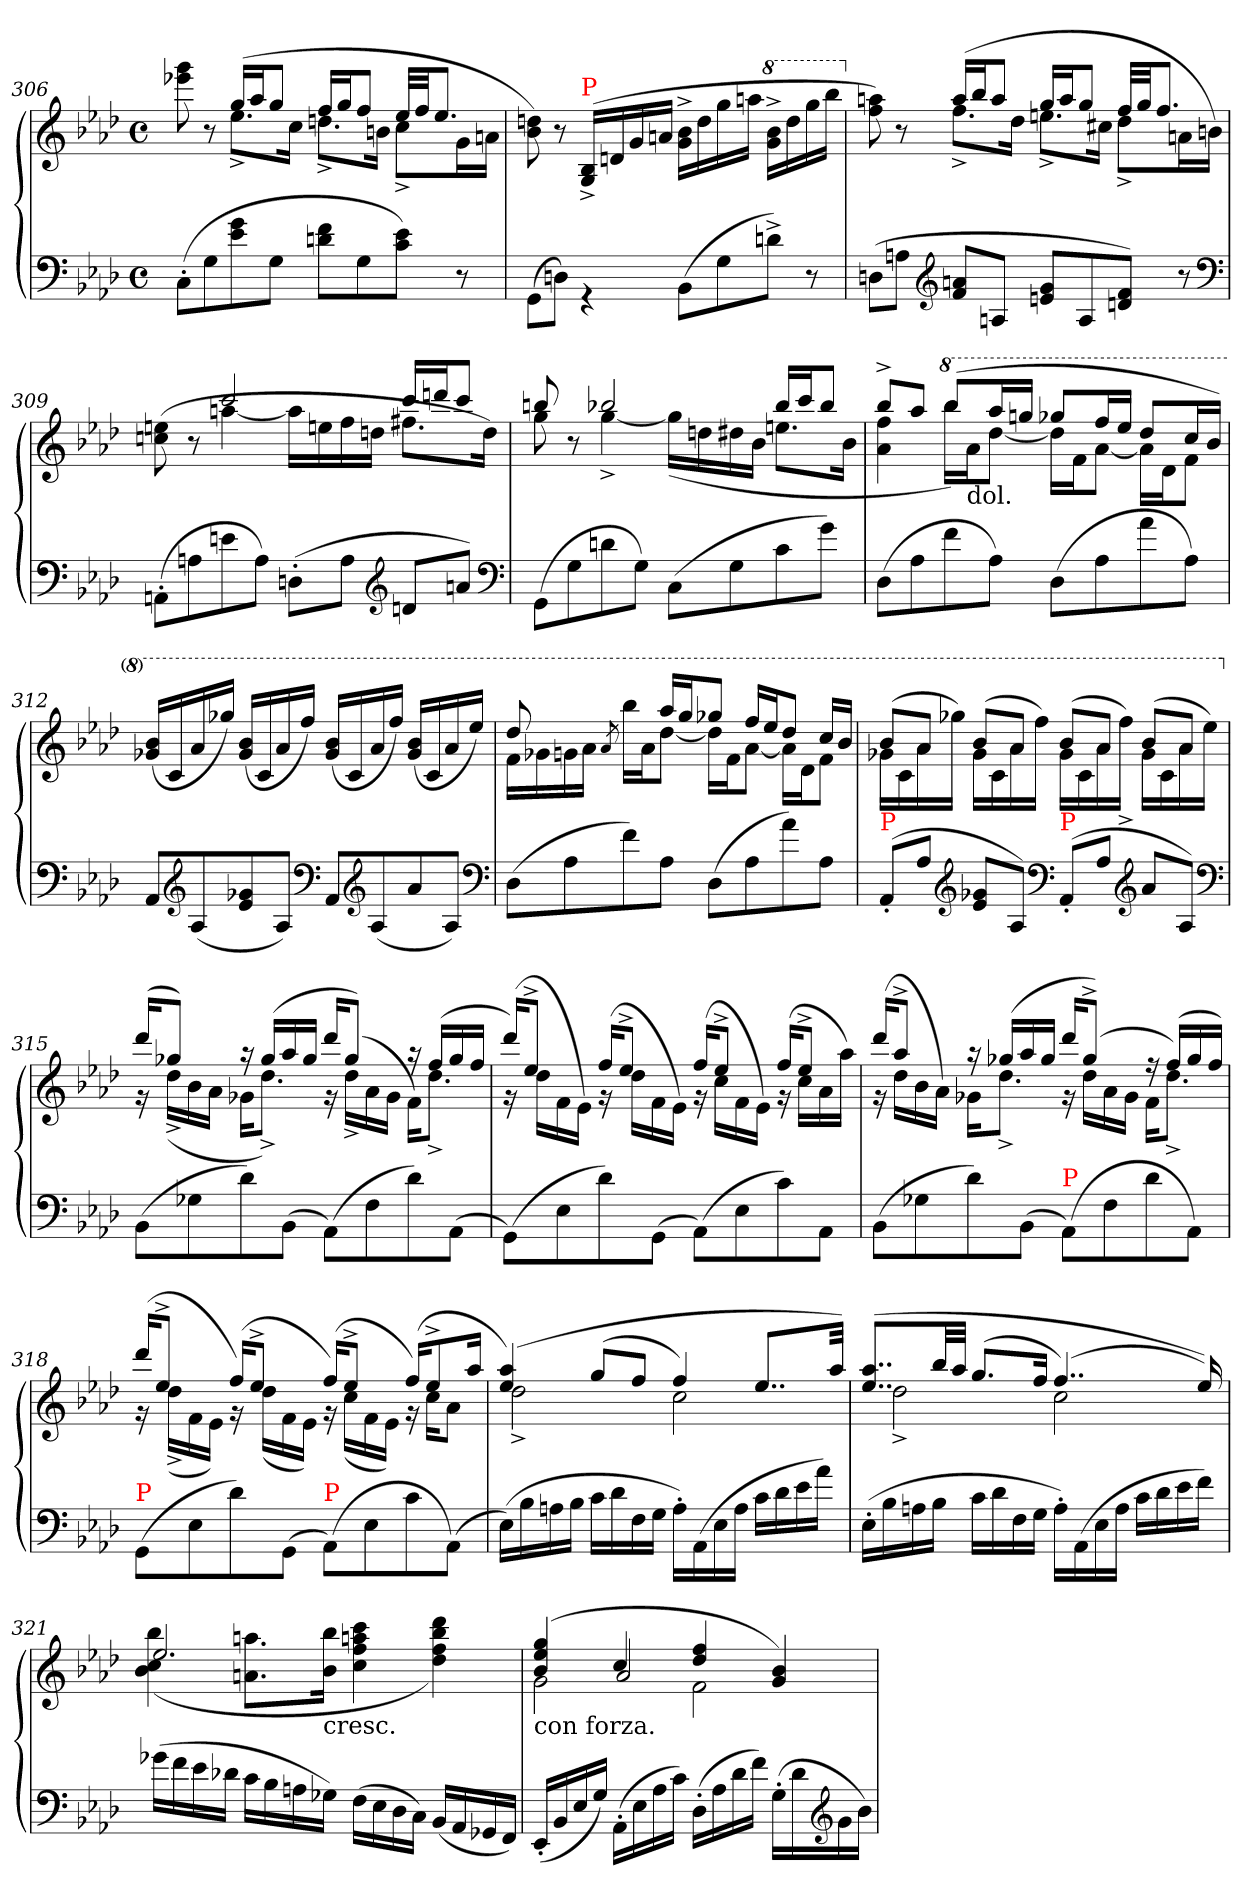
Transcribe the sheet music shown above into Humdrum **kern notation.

**kern	**kern	**dynam
*part1	*part1	*part1
*staff2	*staff1	*staff1/2
*clefF4	*clefG2	*
*k[b-e-a-d-]	*k[b-e-a-d-]	*
*f:	*f:	*
*M4/4	*M4/4	*
*met(c)	*met(c)	*
=306	=306	=306
*	*^	*
(<8C'>L	4ryy	8ggg 8eee-X	.
8G	.	8r	.
8g 8e-	(>16ggLL	8.ee-^<L	.
.	16aa-J	.	.
8GJ	8ggJ	.	.
.	.	16ccJk	.
8f 8dnL	16ffLL	8.ddn^<L	.
.	16ggJ	.	.
8G	8ffJ	.	.
.	.	16bnJk	.
8e- 8cJ)	32ee-LLL	8cc^<L	.
.	32ffJJ	.	.
.	8.ee-J	.	.
8r	.	16gL	.
.	.	16anJJ	.
*	*v	*v	*
=307	=307	=307
(>8GG\L	8ddn 8b-)	.
8Dn\J)	8r	.
!	!LO:TX:a:color=red:t=P	!
4rGG	(>16B-^>/ 16G^>/LL	.
.	16d	.
.	16g	.
.	16anJJ	.
(>8BB-L	16b-^> 16g^>LL	.
.	16dd	.
8G	16gg	.
.	16aanJJ	.
*	*8va	*
8d^<J)	16bb-^> 16gg^>LL	.
.	16ddd	.
8r	16ggg	.
.	16bbb-JJ	.
=308	=308	=308
*	*X8va	*
*	*^	*
(>8DnL	4ryy	8aan 8ff)	.
8AnJ	.	8r	.
*clefG2	*	*	*
8an 8fL	(>16aaLL	8.ff^<L	.
.	16bb-J	.	.
8AnJ	8aaJ	.	.
.	.	16dd-Jk	.
8g 8enL	16ggLL	8.een^<L	.
.	16aaJ	.	.
8A	8ggJ	.	.
.	.	16cc#XJk	.
8f 8dnJ)	32ffLLL	8dd-^<L	.
.	32ggJJ	.	.
.	8.ffJ	.	.
8r	.	16aL	.
.	.	16bnJJ)	.
*clefF4	*	*	*
=309	=309	=309	=309
(>8AAn'>L	4ryy	(>8een 8ccn	.
8A	.	8r	.
8en	2ccc	[4aan	.
8AJ)	.	.	.
(>8Dn'>L	.	16aaLL]	.
.	.	16een	.
8AJ	.	16ff	.
.	.	16ddnJJ	.
*clefG2	*	*	*
8dnL	16cccLL	8.ff#XL	.
.	16dddJ	.	.
8anJ)	8cccJ	.	.
.	.	16ddJk)	.
*clefF4	*	*	*
=310	=310	=310	=310
(>8GGL	8bbn	8gg	.
8G	8r	8ryy	.
8dn	2bb-X	[4gg^<	.
8GJ)	.	.	.
(>8CL	.	(>16ggLL]	.
.	.	16ddn	.
8G	.	16dd#X	.
.	.	16b-JJ	.
8c	16bb-LL	8.eenL	.
.	16cccJ	.	.
8gJ)	8bb-J	.	.
.	.	16b-Jk	.
=311	=311	=311	=311
(<8D-L	8bb-^>L	4ff 4a-	.
8A-	8aa-J	.	.
*	*8va	*	*
8f	(>8bbb-L)	16bbb-LL	.
!	!	!LO:TX:b:t=dol.	!
.	.	16aa-J	.
8A-J)	16aaa-L	[8ddd-J	.
.	16gggnJJ	.	.
(<8D-L	8ggg-XL	16ddd-LL]	.
.	.	16ffJ	.
8A-	16fffL	[8aa-J	.
.	16eee-JJ	.	.
8a-	8ddd-L	16aa-LL]	.
.	.	16dd-J	.
8A-J)	16cccL	8ffJ	.
.	16bb-JJ)	.	.
*	*v	*v	*
=312	=312	=312
8AA-L	(<16bb- 16gg-XLL	.
.	16cc	.
*clefG2	*	*
(<8A-	16aa-	.
.	16ggg-XJJ)	.
8g-X 8e-	(<16bb- 16gg-LL	.
.	16cc	.
8A-J)	16aa-	.
.	16fffJJ)	.
*clefF4	*	*
8AA-L	(<16bb- 16gg-LL	.
.	16cc	.
*clefG2	*	*
(<8A-	16aa-	.
.	16fffJJ)	.
8a-	(<16bb- 16gg-LL	.
.	16cc	.
8A-J)	16aa-	.
.	16eee-JJ)	.
*clefF4	*	*
=313	=313	=313
*	*^	*
(>8D-L	8ddd-	16ffLL	.
.	.	16gg-X	.
8A-	8ryy	16ggn	.
.	.	16aa-JJ	.
.	.	8qaa-/	.
8f)	8ryy	16bbb-LL	.
.	.	16aa-J	.
8A-J	16aaa-LL	[8ddd-J	.
.	16gggJ	.	.
(>8D-L	8ggg-XJ	16ddd-LL]	.
.	.	16ffJ	.
8A-	16fffLL	[8aa-J	.
.	16eee-J	.	.
8a-)	8ddd-J	16aa-LL]	.
.	.	16dd-J	.
8A-J	16cccLL	8ffJ	.
.	16bb-JJ	.	.
=314	=314	=314	=314
!LO:TX:a:color=red:t=P	!	!	!
(>8AA-'</L	(>8bb-L	16gg-XLL	.
.	.	16cc	.
8A-\J	8aa-J	16aa-	.
.	.	16ggg-XJJ)	.
*clefG2	*	*	*
8g-X 8e-L	(>8bb-L	16gg-LL	.
.	.	16cc	.
8A-J)	8aa-J	16aa-	.
.	.	16fffJJ)	.
*clefF4	*	*	*
!LO:TX:a:color=red:t=P	!	!	!
(>8AA-'</L	(>8bb-L	16gg-LL	.
.	.	16cc	.
8A-\J	8aa-J	16aa-	.
.	.	16fff^>JJ)	.
*clefG2	*	*	*
8a-L	(>8bb-L	16gg-LL	.
.	.	16cc	.
8A-J)	8aa-J	16aa-	.
.	.	16eee-JJ)	.
*clefF4	*	*	*
=315	=315	=315	=315
*	*X8va	*	*
(>8BB-L	(>16ddd-KL	16r	.
.	8gg-XJ)	(>16dd-^<LL	.
8G-X	.	16b-	.
.	16ryy	16a-JJ	.
8d-)	16raa	16g-XKL	.
.	(>16gg-LL	8.dd-^<J)	.
(>8BB-J	16aa-	.	.
.	16gg-JJ	.	.
(>8AA-L)	16ddd-KL	16r	.
.	(>8gg-J)	16dd-^<LL	.
8F	.	16a-	.
.	16ryy	16g-JJ	.
8d-)	16raa	16fKL)	.
.	(>16ffLL	8.dd-^<J	.
(>8AA-J	16gg-	.	.
.	16ffJJ	.	.
=316	=316	=316	=316
(>8GGL)	(>16ddd-KL)	16r	.
.	8ee-^>J	16dd-LL	.
8E-	.	16f	.
.	16ryy	16e-JJ)	.
8d-)	(>16ffKL	16rg	.
.	8ee-^>J	16dd-LL	.
(>8GGJ	.	16f	.
.	16ryy	16e-JJ)	.
(>8AA-L)	(>16ffKL	16rg	.
.	8ee-^>J	16ccLL	.
8E-	.	16f	.
.	16ryy	16e-JJ)	.
8c)	(>16ffKL	16rg	.
.	8ee-^>J	16ccLL	.
8AA-J	.	16a-	.
.	16ryy	16aa-JJ)	.
=317	=317	=317	=317
(>8BB-L	(>16ddd-KL	16r	.
.	8aa-^>J	16dd-LL	.
8G-X	.	16b-	.
.	16ryy	16a-JJ)	.
8d-)	16raa	16g-XKL	.
.	(>16gg-XLL	8.dd-^<J	.
(>8BB-J	16aa-	.	.
.	16gg-JJ	.	.
!LO:TX:a:color=red:t=P	!	!	!
(>8AA-\L)	16ddd-KL	16r	.
.	(>8gg-^>J)	16dd-LL	.
8F\	.	16a-	.
.	16ryy	16g-JJ	.
8d-\	16rff	16fKL	.
.	(>16ffLL)	8.dd-^<J	.
8AA-/J)	16gg-	.	.
.	16ffJJ)	.	.
=318	=318	=318	=318
!LO:TX:a:color=red:t=P	!	!	!
(>8GG\L	(>16ddd-KL	16r	.
.	8ee-^>J	(>16dd-^<LL	.
8E-\	.	16f	.
.	16ryy	16e-JJ)	.
8d-\)	(>16ffKL)	16rg	.
.	8ee-^>J	(>16dd-LL	.
(>8GG/J	.	16f	.
.	16ryy	16e-JJ)	.
!LO:TX:a:color=red:t=P	!	!	!
(>8AA-\L)	(>16ffKL)	16rg	.
.	8ee-^>J	(>16ccLL	.
8E-\	.	16f	.
.	16ryy	16e-JJ)	.
8c\	(>16ffKL)	16rg	.
.	8ee-^>	16ccKL	.
(<8AA-/J)	.	8a-J	.
.	16aa-Jk	.	.
=319	=319	=319	=319
(>16E-LL)	(>4aa- 4ee-)	2dd-^<	.
16B-	.	.	.
16An	.	.	.
16B-JJ	.	.	.
16cLL	(>8ggL	.	.
16d-	.	.	.
16F	8ffJ	.	.
16GJJ	.	.	.
16A'>LL)	4ff)	2cc	.
(>16AA-	.	.	.
16E-	.	.	.
16AJJ	.	.	.
16cLL	8..ee-L	.	.
16d-\	.	.	.
16e-\	.	.	.
16a-\JJ)	.	.	.
.	32aa-Jkk)	.	.
=320	=320	=320	=320
!	!LO:N:vis=8..	!	!
(>16E-'>LL	(>8.aa- 8.ee-L	2dd-^<\	.
16B-	.	.	.
16An	.	.	.
16B-JJ	32bb-LL	.	.
.	32aa-JJJ	.	.
16cLL	(>8.ggL	.	.
16d-	.	.	.
16F	.	.	.
16GJJ	16ffJk	.	.
16A'>LL)	(>4..ff)	2cc\	.
(>16AA-	.	.	.
16E-	.	.	.
16AJJ	.	.	.
16cLL	.	.	.
16d-	.	.	.
16e-	.	.	.
16fJJ)	16ee-))	.	.
=321	=321	=321	=321
!	!	!	!LO:DY:b:rj
!	!	!	!LO:DY:n=1:b
(>16g-XLL	2.ee-	(>4bb- 4cc 4b-	fz fz
16f	.	.	.
16e-	.	.	.
16d-XJJ	.	.	.
16cLL	.	8.aan 8.anL	.
16B-	.	.	.
16An	.	.	.
!	!	!LO:TX:b:t=cresc.	!
16G-XJJ)	.	16bb- 16b-Jk	.
(>16FLL	.	4ccc 4aan 4ff 4cc	.
16E-	.	.	.
16D-	.	.	.
16CJJ)	.	.	.
(<16BB-LL	4ryy	4ddd- 4bb- 4ff 4dd-)	.
16AA-	.	.	.
16GG-	.	.	.
16FFJJ)	.	.	.
=322	=322	=322	=322
*	*	*^	*
!	!LO:TX:b:t=con forza.	!	!	!
(<16EE-'<LL	(>4gg 4ee- 4b-	2g	4ryy	.
16BB-	.	.	.	.
16E-	.	.	.	.
16GJJ)	.	.	.	.
(>16AA-'>\LL	4cc	.	2a-	.
16E-\	.	.	.	.
16A-\	.	.	.	.
16c\JJ)	.	.	.	.
(>16D-'>LL	4ff 4dd-	2f	.	.
16A-	.	.	.	.
16d-	.	.	.	.
16fJJ)	.	.	.	.
(>16G'>LL	4b- 4g)	.	4ryy	.
16d-	.	.	.	.
*clefG2	*	*	*	*
16g	.	.	.	.
16b-JJ)	.	.	.	.
*	*v	*v	*v	*
=	=	=
*-	*-	*-
